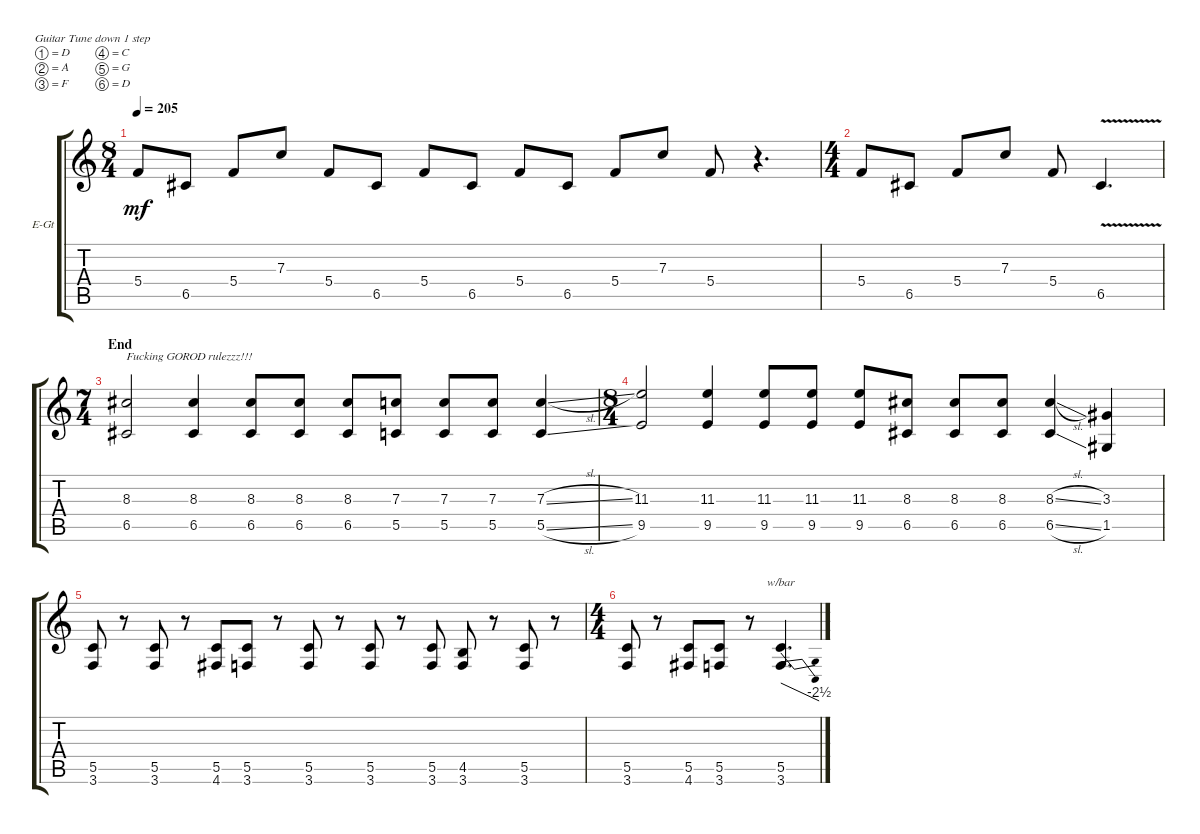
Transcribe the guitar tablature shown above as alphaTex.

\defaultSystemsLayout 4
\bracketExtendMode groupsimilarinstruments
\firstSystemTrackNameOrientation horizontal
\otherSystemsTrackNameOrientation horizontal
\track ("Mathieu Pascal" "E-Gt") {instrument distortionguitar}
\staff {score tabs}
\tuning (D4 A3 F3 C3 G2 D2)
\ts (8 4)
\tempo 205
\clef g2
\ks c
5.4.8{dy mf} 6.5.8 5.4.8 7.3.8 5.4.8 6.5.8 5.4.8 6.5.8 5.4.8 6.5.8 5.4.8 7.3.8 5.4.8 r.4{d} |
\ts (4 4)
5.4.8 6.5.8 5.4.8 7.3.8 5.4.8 6.5{v}.4{d} |
\ts (7 4)
\section ("" "End")
(6.5 8.3).2{txt "Fucking GOROD rulezzz!!!"} (6.5 8.3).4 (6.5 8.3).8 (6.5 8.3).8 (6.5 8.3).8 (5.5 7.3).8 (5.5 7.3).8 (5.5 7.3).8 (5.5{sl} 7.3{sl}).4 |
\ts (8 4)
(9.5 11.3).2 (9.5 11.3).4 (9.5 11.3).8 (9.5 11.3).8 (9.5 11.3).8 (6.5 8.3).8 (6.5 8.3).8 (6.5 8.3).8 (6.5{sl} 8.3{sl}).4 (1.5 3.3).4 |
(3.6 5.5).8 r.8 (3.6 5.5).8 r.8 (4.6 5.5).8 (3.6 5.5).8 r.8 (3.6 5.5).8 r.8 (3.6 5.5).8 r.8 (3.6 5.5).8 (3.6 4.5).8 r.8 (3.6 5.5).8 r.8 |
\ts (4 4)
(3.6 5.5).8 r.8 (4.6 5.5).8 (3.6 5.5).8 r.8 (3.6 5.5).4{d tbe (dive default 34.8 0 58.8 -10)}
